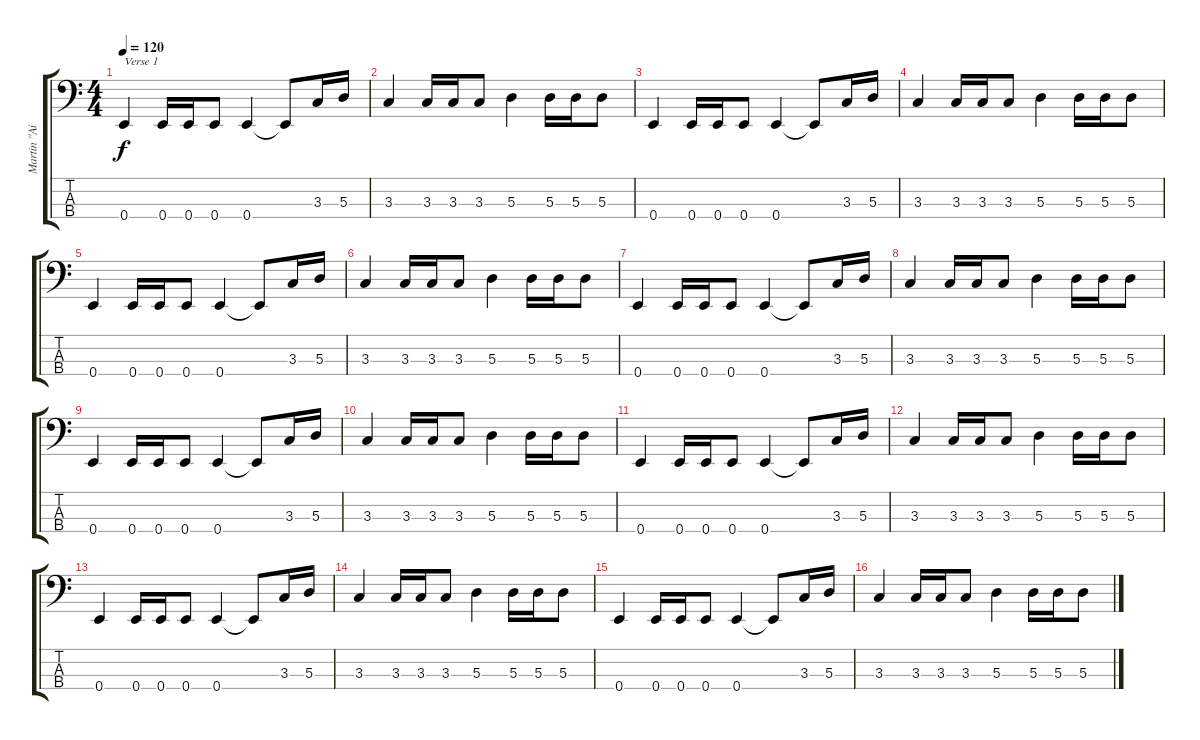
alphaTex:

\track ("Martin \"Air Raid the 2nd\" Gundolf" "Martin \"Ai") {instrument electricbasspick}
\staff {score tabs}
\tuning (G2 D2 A1 E1) {hide}
\ts (4 4)
\tempo 120
\clef f4
\ks c
0.4.4{txt "Verse 1" dy f} 0.4.16 0.4.16 0.4.8 0.4.4 0.4{t}.8 3.3.16 5.3.16 |
3.3.4 3.3.16 3.3.16 3.3.8 5.3.4 5.3.16 5.3.16 5.3.8 |
0.4.4 0.4.16 0.4.16 0.4.8 0.4.4 0.4{t}.8 3.3.16 5.3.16 |
3.3.4 3.3.16 3.3.16 3.3.8 5.3.4 5.3.16 5.3.16 5.3.8 |
0.4.4 0.4.16 0.4.16 0.4.8 0.4.4 0.4{t}.8 3.3.16 5.3.16 |
3.3.4 3.3.16 3.3.16 3.3.8 5.3.4 5.3.16 5.3.16 5.3.8 |
0.4.4 0.4.16 0.4.16 0.4.8 0.4.4 0.4{t}.8 3.3.16 5.3.16 |
3.3.4 3.3.16 3.3.16 3.3.8 5.3.4 5.3.16 5.3.16 5.3.8 |
0.4.4 0.4.16 0.4.16 0.4.8 0.4.4 0.4{t}.8 3.3.16 5.3.16 |
3.3.4 3.3.16 3.3.16 3.3.8 5.3.4 5.3.16 5.3.16 5.3.8 |
0.4.4 0.4.16 0.4.16 0.4.8 0.4.4 0.4{t}.8 3.3.16 5.3.16 |
3.3.4 3.3.16 3.3.16 3.3.8 5.3.4 5.3.16 5.3.16 5.3.8 |
0.4.4 0.4.16 0.4.16 0.4.8 0.4.4 0.4{t}.8 3.3.16 5.3.16 |
3.3.4 3.3.16 3.3.16 3.3.8 5.3.4 5.3.16 5.3.16 5.3.8 |
0.4.4 0.4.16 0.4.16 0.4.8 0.4.4 0.4{t}.8 3.3.16 5.3.16 |
3.3.4 3.3.16 3.3.16 3.3.8 5.3.4 5.3.16 5.3.16 5.3.8
